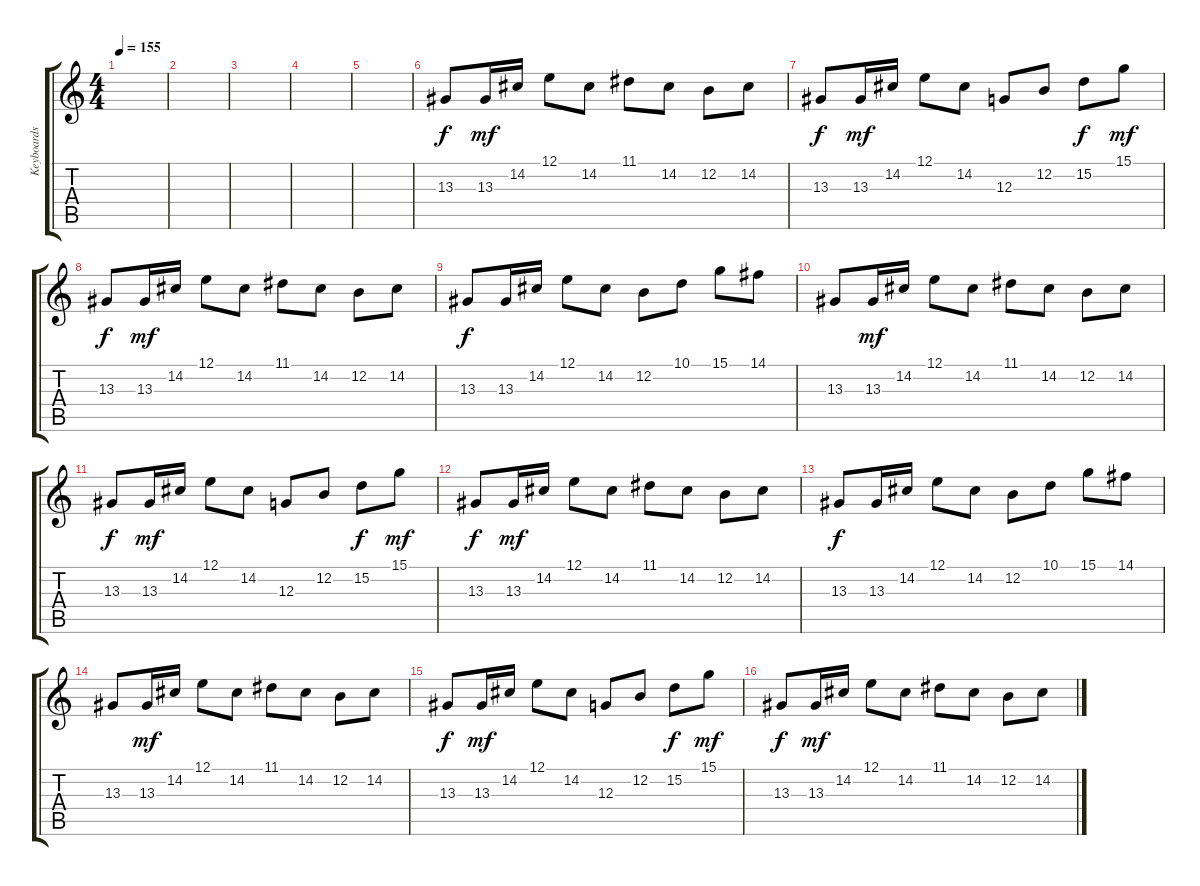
\track ("Keyboards Lead" "Keyboards ") {instrument stringensemble1}
\staff {score tabs}
\tuning (E4 B3 G3 D3 A2 E2) {hide}
\ts (4 4)
\tempo 155
\clef g2
\ks c
|
|
|
|
|
13.3.8{instrument stringensemble1} 13.3.16{dy mf} 14.2.16 12.1.8 14.2.8 11.1.8 14.2.8 12.2.8 14.2.8 |
13.3.8{dy f} 13.3.16{dy mf} 14.2.16 12.1.8 14.2.8 12.3.8 12.2.8 15.2.8{dy f} 15.1.8{dy mf} |
13.3.8{dy f} 13.3.16{dy mf} 14.2.16 12.1.8 14.2.8 11.1.8 14.2.8 12.2.8 14.2.8 |
13.3.8{dy f} 13.3.16 14.2.16 12.1.8 14.2.8 12.2.8 10.1.8 15.1.8 14.1.8 |
13.3.8 13.3.16{dy mf} 14.2.16 12.1.8 14.2.8 11.1.8 14.2.8 12.2.8 14.2.8 |
13.3.8{dy f} 13.3.16{dy mf} 14.2.16 12.1.8 14.2.8 12.3.8 12.2.8 15.2.8{dy f} 15.1.8{dy mf} |
13.3.8{dy f} 13.3.16{dy mf} 14.2.16 12.1.8 14.2.8 11.1.8 14.2.8 12.2.8 14.2.8 |
13.3.8{dy f} 13.3.16 14.2.16 12.1.8 14.2.8 12.2.8 10.1.8 15.1.8 14.1.8 |
13.3.8 13.3.16{dy mf} 14.2.16 12.1.8 14.2.8 11.1.8 14.2.8 12.2.8 14.2.8 |
13.3.8{dy f} 13.3.16{dy mf} 14.2.16 12.1.8 14.2.8 12.3.8 12.2.8 15.2.8{dy f} 15.1.8{dy mf} |
13.3.8{dy f} 13.3.16{dy mf} 14.2.16 12.1.8 14.2.8 11.1.8 14.2.8 12.2.8 14.2.8
